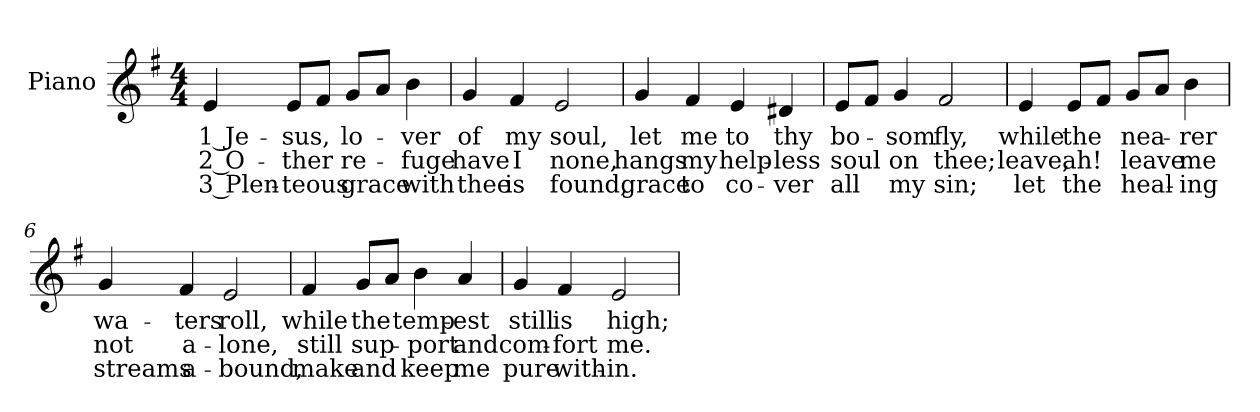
**kern	**text	**text	**text
*part1	*part1	*part1	*part1
*staff1	*staff1	*staff1	*staff1
*I"Piano	*	*	*
*I'Pno.	*	*	*
!!LO:PB:g=z
*clefG2	*	*	*
*k[f#]	*	*	*
*G:	*	*	*
*M4/4	*	*	*
=1	=1	=1	=1
!	!LO:LY:b:color=#000000	!LO:LY:b:color=#000000	!LO:LY:b:color=#000000
4ei/	1 Je-	2 O-	3 Plen-
!	!LO:LY:b:color=#000000	!LO:LY:b:color=#000000	!LO:LY:b:color=#000000
8ei/L	-sus,	-ther	-teous
8f#i/J	.	.	.
!	!LO:LY:b:color=#000000	!LO:LY:b:color=#000000	!LO:LY:b:color=#000000
8gi/L	lo-	re-	grace
8ai/J	.	.	.
!	!LO:LY:b:color=#000000	!LO:LY:b:color=#000000	!LO:LY:b:color=#000000
4bi\	-ver	-fuge	with
=2	=2	=2	=2
!	!LO:LY:b:color=#000000	!LO:LY:b:color=#000000	!LO:LY:b:color=#000000
4gi/	of	have	thee
!	!LO:LY:b:color=#000000	!LO:LY:b:color=#000000	!LO:LY:b:color=#000000
4f#i/	my	I	is
!	!LO:LY:b:color=#000000	!LO:LY:b:color=#000000	!LO:LY:b:color=#000000
2ei/	soul,	none,	found,
=3	=3	=3	=3
!	!LO:LY:b:color=#000000	!LO:LY:b:color=#000000	!LO:LY:b:color=#000000
4gi/	let	hangs	grace
!	!LO:LY:b:color=#000000	!LO:LY:b:color=#000000	!LO:LY:b:color=#000000
4f#i/	me	my	to
!	!LO:LY:b:color=#000000	!LO:LY:b:color=#000000	!LO:LY:b:color=#000000
4ei/	to	help-	co-
!	!LO:LY:b:color=#000000	!LO:LY:b:color=#000000	!LO:LY:b:color=#000000
4d#Xi/	thy	-less	-ver
!!LO:LB:g=z
=4	=4	=4	=4
!	!LO:LY:b:color=#000000	!LO:LY:b:color=#000000	!LO:LY:b:color=#000000
8ei/L	bo-	soul	all
8f#i/J	.	.	.
!	!LO:LY:b:color=#000000	!LO:LY:b:color=#000000	!LO:LY:b:color=#000000
4gi/	-som	on	my
!	!LO:LY:b:color=#000000	!LO:LY:b:color=#000000	!LO:LY:b:color=#000000
2f#i/	fly,	thee;	sin;
=5	=5	=5	=5
!	!LO:LY:b:color=#000000	!LO:LY:b:color=#000000	!LO:LY:b:color=#000000
4ei/	while	leave,	let
!	!LO:LY:b:color=#000000	!LO:LY:b:color=#000000	!LO:LY:b:color=#000000
8ei/L	the	ah!	the
8f#i/J	.	.	.
!	!LO:LY:b:color=#000000	!LO:LY:b:color=#000000	!LO:LY:b:color=#000000
8gi/L	nea-	leave	heal-
8ai/J	.	.	.
!	!LO:LY:b:color=#000000	!LO:LY:b:color=#000000	!LO:LY:b:color=#000000
4bi\	-rer	me	-ing
=6	=6	=6	=6
!	!LO:LY:b:color=#000000	!LO:LY:b:color=#000000	!LO:LY:b:color=#000000
4gi/	wa-	not	streams
!	!LO:LY:b:color=#000000	!LO:LY:b:color=#000000	!LO:LY:b:color=#000000
4f#i/	-ters	a-	a-
!	!LO:LY:b:color=#000000	!LO:LY:b:color=#000000	!LO:LY:b:color=#000000
2ei/	roll,	-lone,	-bound,
=7	=7	=7	=7
!	!LO:LY:b:color=#000000	!LO:LY:b:color=#000000	!LO:LY:b:color=#000000
4f#i/	while	still	make
!	!LO:LY:b:color=#000000	!LO:LY:b:color=#000000	!LO:LY:b:color=#000000
8gi/L	the	sup-	and
8ai/J	.	.	.
!	!LO:LY:b:color=#000000	!LO:LY:b:color=#000000	!LO:LY:b:color=#000000
4bi\	temp-	-port	keep
!	!LO:LY:b:color=#000000	!LO:LY:b:color=#000000	!LO:LY:b:color=#000000
4ai/	-est	and	me
!!LO:LB:g=z
=8	=8	=8	=8
!	!LO:LY:b:color=#000000	!LO:LY:b:color=#000000	!LO:LY:b:color=#000000
4gi/	still	com-	pure
!	!LO:LY:b:color=#000000	!LO:LY:b:color=#000000	!LO:LY:b:color=#000000
4f#i/	is	-fort	with-
!	!LO:LY:b:color=#000000	!LO:LY:b:color=#000000	!LO:LY:b:color=#000000
2ei/	high;	me.	-in.
=	=	=	=
*-	*-	*-	*-
